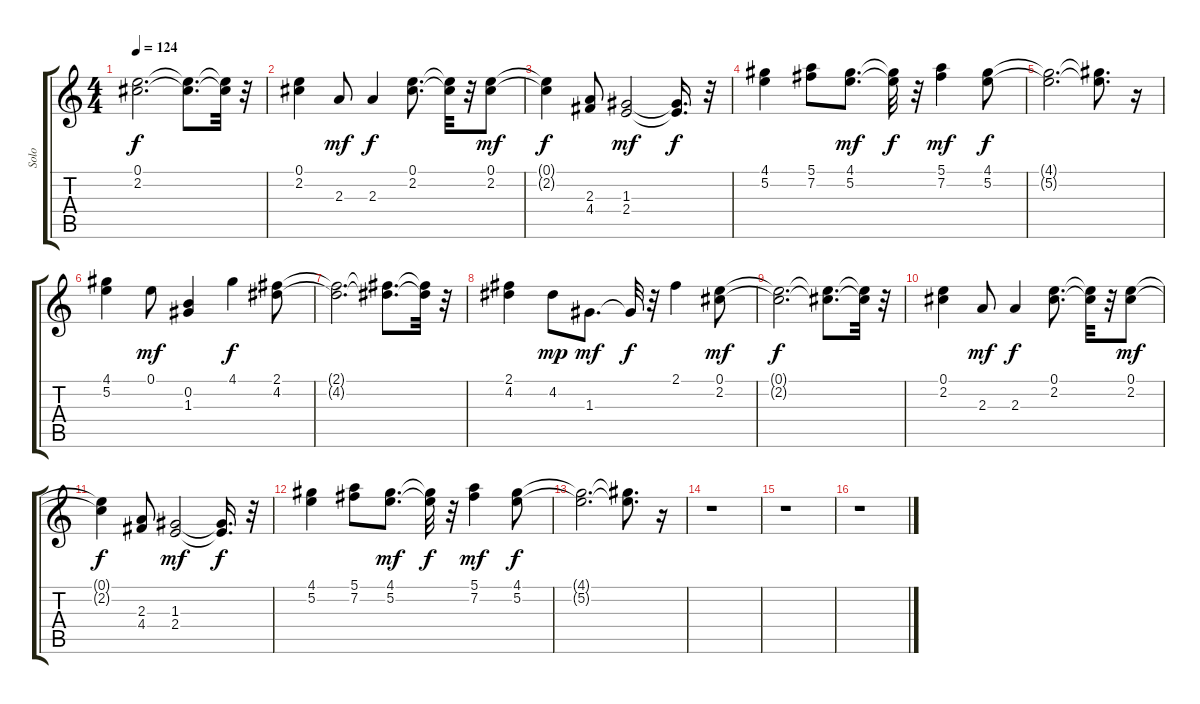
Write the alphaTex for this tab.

\track ("Solo" "Solo") {instrument electricguitarjazz}
\staff {score tabs}
\tuning (E4 B3 G3 D3 A2 E2) {hide}
\ts (4 4)
\tempo 124
\clef g2
\ks c
(0.1{t} 2.2{t}).2{d dy f} (0.1{t} 2.2{t}).8{d} (0.1{t} 2.2{t}).32 r.32 |
(0.1 2.2).4 2.3.8{dy mf} 2.3.4{dy f} (0.1 2.2).8{d} (0.1{t} 2.2{t}).32 r.32 (0.1 2.2).8{dy mf} |
(0.1{t} 2.2{t}).4{dy f} (2.3 4.4).8 (1.3 2.4).2{dy mf} (1.3{t} 2.4{t}).16{d dy f} r.32 |
(4.1 5.2).4 (5.1 7.2).8 (4.1 5.2).8{d dy mf} (4.1{t} 5.2{t}).32{dy f} r.32 (5.1 7.2).4{dy mf} (4.1 5.2).8{dy f} |
(4.1{t} 5.2{t}).2{d} (4.1{t} 5.2{t}).8{d} r.16 |
(4.1 5.2).4 0.1.8{dy mf} (0.2 1.3).4 4.1.4{dy f} (2.1 4.2).8 |
(2.1{t} 4.2{t}).2{d} (2.1{t} 4.2{t}).8{d} (2.1{t} 4.2{t}).32 r.32 |
(2.1 4.2).4 4.2.8{dy mp} 1.3.8{d dy mf} 1.3{t}.32{dy f} r.32 2.1.4 (0.1 2.2).8{dy mf} |
(0.1{t} 2.2{t}).2{d dy f} (0.1{t} 2.2{t}).8{d} (0.1{t} 2.2{t}).32 r.32 |
(0.1 2.2).4 2.3.8{dy mf} 2.3.4{dy f} (0.1 2.2).8{d} (0.1{t} 2.2{t}).32 r.32 (0.1 2.2).8{dy mf} |
(0.1{t} 2.2{t}).4{dy f} (2.3 4.4).8 (1.3 2.4).2{dy mf} (1.3{t} 2.4{t}).16{d dy f} r.32 |
(4.1 5.2).4 (5.1 7.2).8 (4.1 5.2).8{d dy mf} (4.1{t} 5.2{t}).32{dy f} r.32 (5.1 7.2).4{dy mf} (4.1 5.2).8{dy f} |
(4.1{t} 5.2{t}).2{d} (4.1{t} 5.2{t}).8{d} r.16 |
r.1 |
r.1 |
r.1
